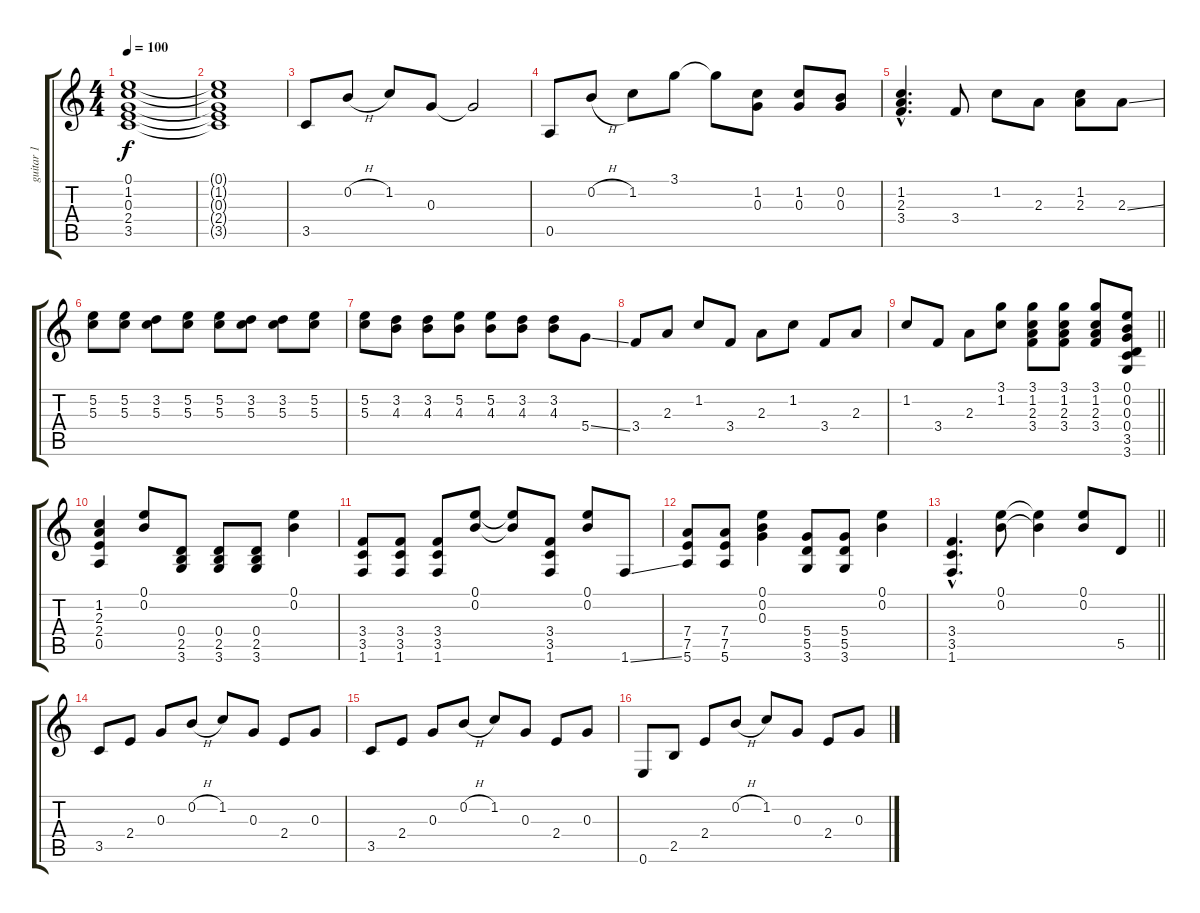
\track ("guitar 1" "guitar 1") {instrument electricguitarclean}
\staff {score tabs}
\tuning (E4 B3 G3 D3 A2 E2) {hide}
\ts (4 4)
\tempo 100
\clef g2
\ks c
(0.1 1.2 0.3 2.4 3.5).1{dy f instrument electricguitarclean} |
(0.1{t} 1.2{t} 0.3{t} 2.4{t} 3.5{t}).1 |
3.5.8 0.2{h}.8 1.2.8 0.3.8 0.3{t}.2 |
0.5.8 0.2{h}.8 1.2.8 3.1.8 3.1{t}.8 (1.2 0.3).8 (1.2 0.3).8 (0.2 0.3).8 |
(1.2{hac} 2.3{hac} 3.4{hac}).4{d} 3.4.8 1.2.8 2.3.8 (1.2 2.3).8 2.3{ss}.8 |
(5.2 5.3).8 (5.2 5.3).8 (3.2 5.3).8 (5.2 5.3).8 (5.2 5.3).8 (3.2 5.3).8 (3.2 5.3).8 (5.2 5.3).8 |
(5.2 5.3).8 (3.2 4.3).8 (3.2 4.3).8 (5.2 4.3).8 (5.2 4.3).8 (3.2 4.3).8 (3.2 4.3).8 5.4{ss}.8 |
3.4.8 2.3.8 1.2.8 3.4.8 2.3.8 1.2.8 3.4.8 2.3.8 |
\barLineRight lightlight
1.2.8 3.4.8 2.3.8 (3.1 1.2).8 (3.1 1.2 2.3 3.4).8 (3.1 1.2 2.3 3.4).8 (3.1 1.2 2.3 3.4).8 (0.1 0.2 0.3 0.4 3.5 3.6).8 |
(1.2 2.3 2.4 0.5).4 (0.1 0.2).8 (0.4 2.5 3.6).8 (0.4 2.5 3.6).8 (0.4 2.5 3.6).8 (0.1 0.2).4 |
(3.4 3.5 1.6).8 (3.4 3.5 1.6).8 (3.4 3.5 1.6).8 (0.1 0.2).8 (0.1{t} 0.2{t}).8 (3.4 3.5 1.6).8 (0.1 0.2).8 1.6{ss}.8 |
(7.4 7.5 5.6).8 (7.4 7.5 5.6).8 (0.1 0.2 0.3).4 (5.4 5.5 3.6).8 (5.4 5.5 3.6).8 (0.1 0.2).4 |
\barLineRight lightlight
(3.4{hac} 3.5{hac} 1.6{hac}).4{d} (0.1 0.2).8 (0.1{t} 0.2{t}).4 (0.1 0.2).8 5.5.8 |
3.5.8 2.4.8 0.3.8 0.2{h}.8 1.2.8 0.3.8 2.4.8 0.3.8 |
3.5.8 2.4.8 0.3.8 0.2{h}.8 1.2.8 0.3.8 2.4.8 0.3.8 |
0.6.8 2.5.8 2.4.8 0.2{h}.8 1.2.8 0.3.8 2.4.8 0.3.8
